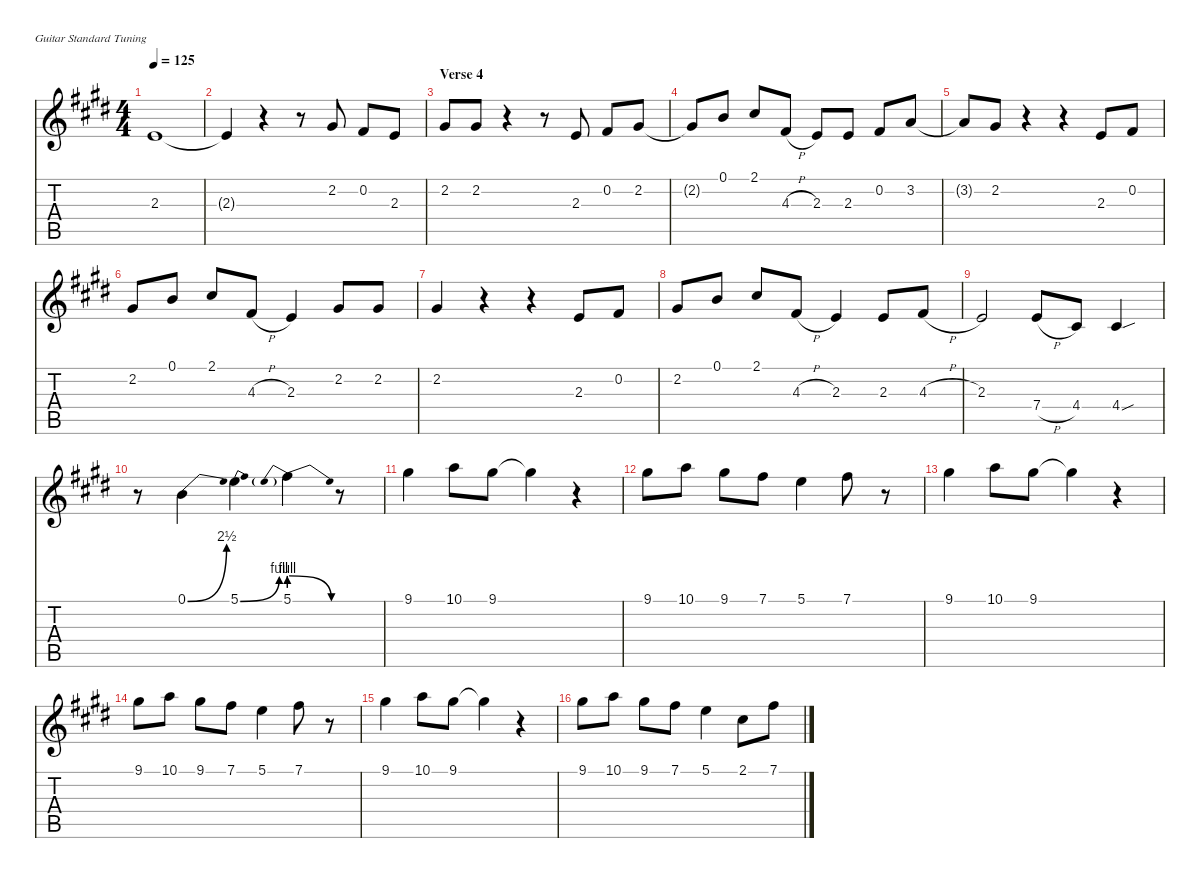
\defaultSystemsLayout 4
\hideDynamics
\bracketExtendMode nobrackets
\singleTrackTrackNamePolicy hidden
\multiTrackTrackNamePolicy hidden
\otherSystemsTrackNameOrientation horizontal
\track ("Vocal" "eh.") {instrument englishhorn}
\staff {score tabs}
\tuning (E4 B3 G3 D3 A2 E2)
\displaytranspose 7
\ts (4 4)
\tempo 125
\clef g2
\ks e
2.3{acc forcenatural}.1{dy f beam Up} |
2.3{t acc forcenatural}.4{beam Up} r.4{beam Up} r.8{beam Up} 2.2{acc #}.8{beam Up} 0.2{acc #}.8{beam Up} 2.3{acc forcenatural}.8{beam Up} |
\section ("" "Verse 4")
2.2{acc #}.8{beam Up} 2.2{acc #}.8{beam Up} r.4{beam Up} r.8{beam Up} 2.3{acc forcenatural}.8{beam Up} 0.2{acc #}.8{beam Up} 2.2{acc #}.8{beam Up} |
2.2{t acc #}.8{beam Up} 0.1{acc forcenatural}.8{beam Up} 2.1{acc #}.8{beam Up} 4.3{h acc #}.8{beam Up} 2.3{acc forcenatural}.8{beam Up} 2.3{acc forcenatural}.8{beam Up} 0.2{acc #}.8{beam Up} 3.2{acc forcenatural}.8{beam Up} |
3.2{t acc forcenatural}.8{beam Up} 2.2{acc #}.8{beam Up} r.4{beam Up} r.4{beam Up} 2.3{acc forcenatural}.8{beam Up} 0.2{acc #}.8{beam Up} |
2.2{acc #}.8{beam Up} 0.1{acc forcenatural}.8{beam Up} 2.1{acc #}.8{beam Up} 4.3{h acc #}.8{beam Up} 2.3{acc forcenatural}.4{beam Up} 2.2{acc #}.8{beam Up} 2.2{acc #}.8{beam Up} |
2.2{acc #}.4{beam Up} r.4{beam Up} r.4{beam Up} 2.3{acc forcenatural}.8{beam Up} 0.2{acc #}.8{beam Up} |
2.2{acc #}.8{beam Up} 0.1{acc forcenatural}.8{beam Up} 2.1{acc #}.8{beam Up} 4.3{h acc #}.8{beam Up} 2.3{acc forcenatural}.4{beam Up} 2.3{acc forcenatural}.8{beam Up} 4.3{h acc #}.8{beam Up} |
2.3{acc forcenatural}.2{beam Up} 7.4{h acc forcenatural}.8{beam Up} 4.4{acc #}.8{beam Up} 4.4{sou acc #}.4{beam Up} |
r.8{beam Down} 0.1{be (bend 0 0 30 10) acc forcenatural}.4{dy mf beam Down} 5.1{be (bend 0 0 30 4) acc forcenatural}.4{beam Down} 5.1{be (prebendrelease 0 4 39.999998399999996 0)}.4{beam Down} r.8{beam Down} |
9.1{acc #}.4{dy f beam Down} 10.1{acc forcenatural}.8{beam Down} 9.1{acc #}.8{beam Down} 9.1{t acc #}.4{beam Down} r.4{beam Down} |
9.1{acc #}.8{beam Down} 10.1{acc forcenatural}.8{beam Down} 9.1{acc #}.8{beam Down} 7.1{acc #}.8{beam Down} 5.1{acc forcenatural}.4{beam Down} 7.1{acc #}.8{beam Down} r.8{beam Down} |
9.1{acc #}.4{beam Down} 10.1{acc forcenatural}.8{beam Down} 9.1{acc #}.8{beam Down} 9.1{t acc #}.4{beam Down} r.4{beam Down} |
9.1{acc #}.8{beam Down} 10.1{acc forcenatural}.8{beam Down} 9.1{acc #}.8{beam Down} 7.1{acc #}.8{beam Down} 5.1{acc forcenatural}.4{beam Down} 7.1{acc #}.8{beam Down} r.8{beam Down} |
9.1{acc #}.4{beam Down} 10.1{acc forcenatural}.8{beam Down} 9.1{acc #}.8{beam Down} 9.1{t acc #}.4{beam Down} r.4{beam Down} |
9.1{acc #}.8{beam Down} 10.1{acc forcenatural}.8{beam Down} 9.1{acc #}.8{beam Down} 7.1{acc #}.8{beam Down} 5.1{acc forcenatural}.4{beam Down} 2.1{acc #}.8{beam Down} 7.1{h acc #}.8{beam Down}
